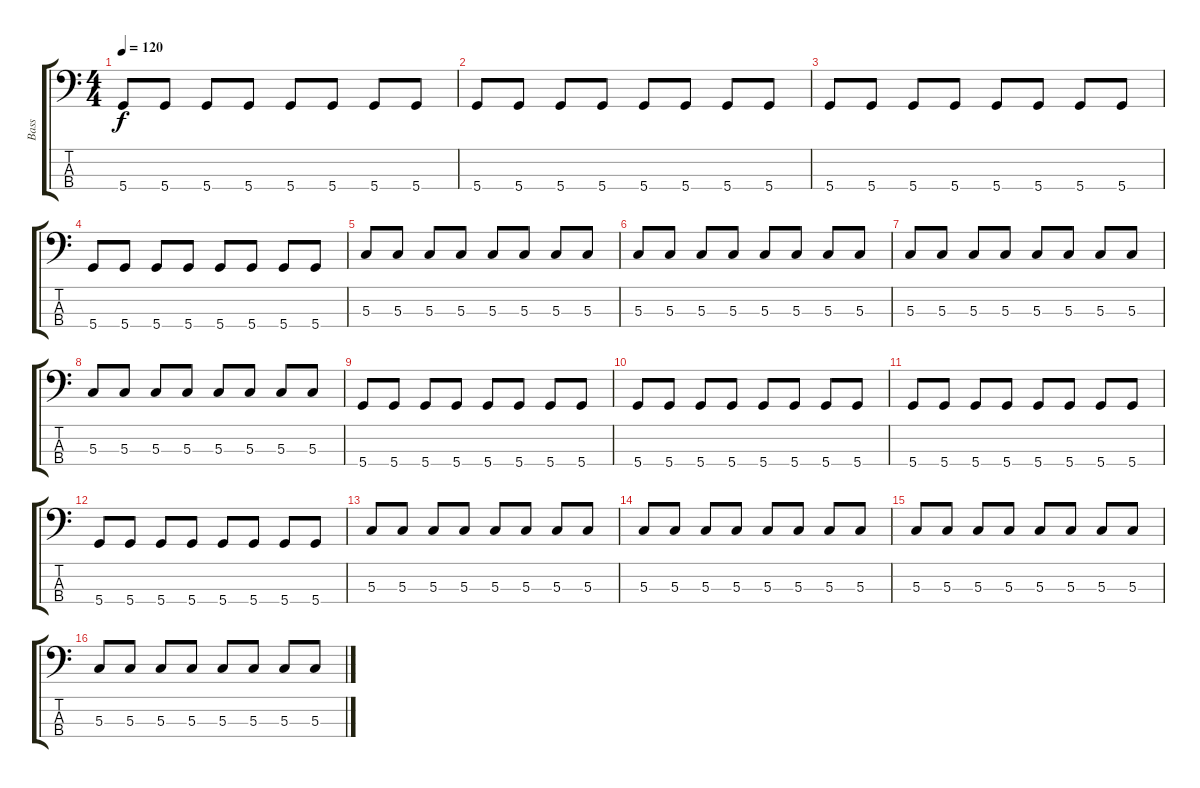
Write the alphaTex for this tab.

\track ("Bass" "Bass") {instrument electricbassfinger}
\staff {score tabs}
\tuning (F2 C2 G1 D1) {hide}
\ts (4 4)
\tempo 120
\clef f4
\ks c
5.4.8{dy f} 5.4.8 5.4.8 5.4.8 5.4.8 5.4.8 5.4.8 5.4.8 |
5.4.8 5.4.8 5.4.8 5.4.8 5.4.8 5.4.8 5.4.8 5.4.8 |
5.4.8 5.4.8 5.4.8 5.4.8 5.4.8 5.4.8 5.4.8 5.4.8 |
5.4.8 5.4.8 5.4.8 5.4.8 5.4.8 5.4.8 5.4.8 5.4.8 |
5.3.8 5.3.8 5.3.8 5.3.8 5.3.8 5.3.8 5.3.8 5.3.8 |
5.3.8 5.3.8 5.3.8 5.3.8 5.3.8 5.3.8 5.3.8 5.3.8 |
5.3.8 5.3.8 5.3.8 5.3.8 5.3.8 5.3.8 5.3.8 5.3.8 |
5.3.8 5.3.8 5.3.8 5.3.8 5.3.8 5.3.8 5.3.8 5.3.8 |
5.4.8 5.4.8 5.4.8 5.4.8 5.4.8 5.4.8 5.4.8 5.4.8 |
5.4.8 5.4.8 5.4.8 5.4.8 5.4.8 5.4.8 5.4.8 5.4.8 |
5.4.8 5.4.8 5.4.8 5.4.8 5.4.8 5.4.8 5.4.8 5.4.8 |
5.4.8 5.4.8 5.4.8 5.4.8 5.4.8 5.4.8 5.4.8 5.4.8 |
5.3.8 5.3.8 5.3.8 5.3.8 5.3.8 5.3.8 5.3.8 5.3.8 |
5.3.8 5.3.8 5.3.8 5.3.8 5.3.8 5.3.8 5.3.8 5.3.8 |
5.3.8 5.3.8 5.3.8 5.3.8 5.3.8 5.3.8 5.3.8 5.3.8 |
5.3.8 5.3.8 5.3.8 5.3.8 5.3.8 5.3.8 5.3.8 5.3.8
